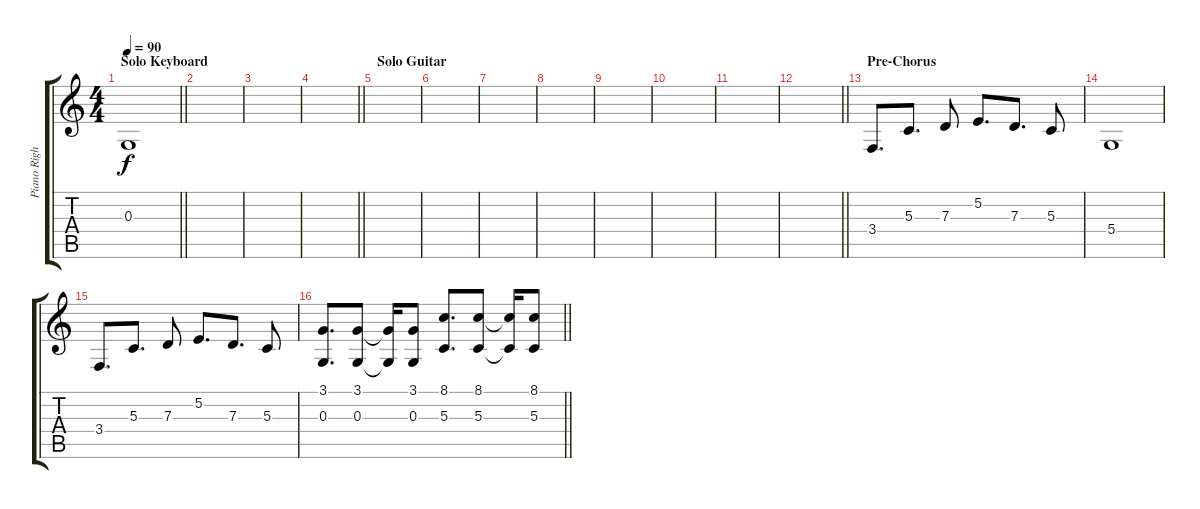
\track ("Piano Right" "Piano Righ") {instrument acousticgrandpiano}
\staff {score tabs}
\tuning (E4 B3 G3 D3 A2 E2) {hide}
\ts (4 4)
\section ("" "Solo Keyboard")
\tempo 90
\clef g2
\barLineRight lightlight
\ks c
0.3.1{dy f} |
|
|
\barLineRight lightlight
|
\section ("" "Solo Guitar")
|
|
|
|
|
|
|
\barLineRight lightlight
|
\section ("" "Pre-Chorus")
3.4.8{d} 5.3.8{d} 7.3.8 5.2.8{d} 7.3.8{d} 5.3.8 |
5.4.1 |
3.4.8{d} 5.3.8{d} 7.3.8 5.2.8{d} 7.3.8{d} 5.3.8 |
\barLineRight lightlight
(3.1 0.3).8{d volume 8} (3.1 0.3).8 (3.1{t} 0.3{t}).16 (3.1 0.3).8 (8.1 5.3).8{d} (8.1 5.3).8 (8.1{t} 5.3{t}).16 (8.1 5.3).8
